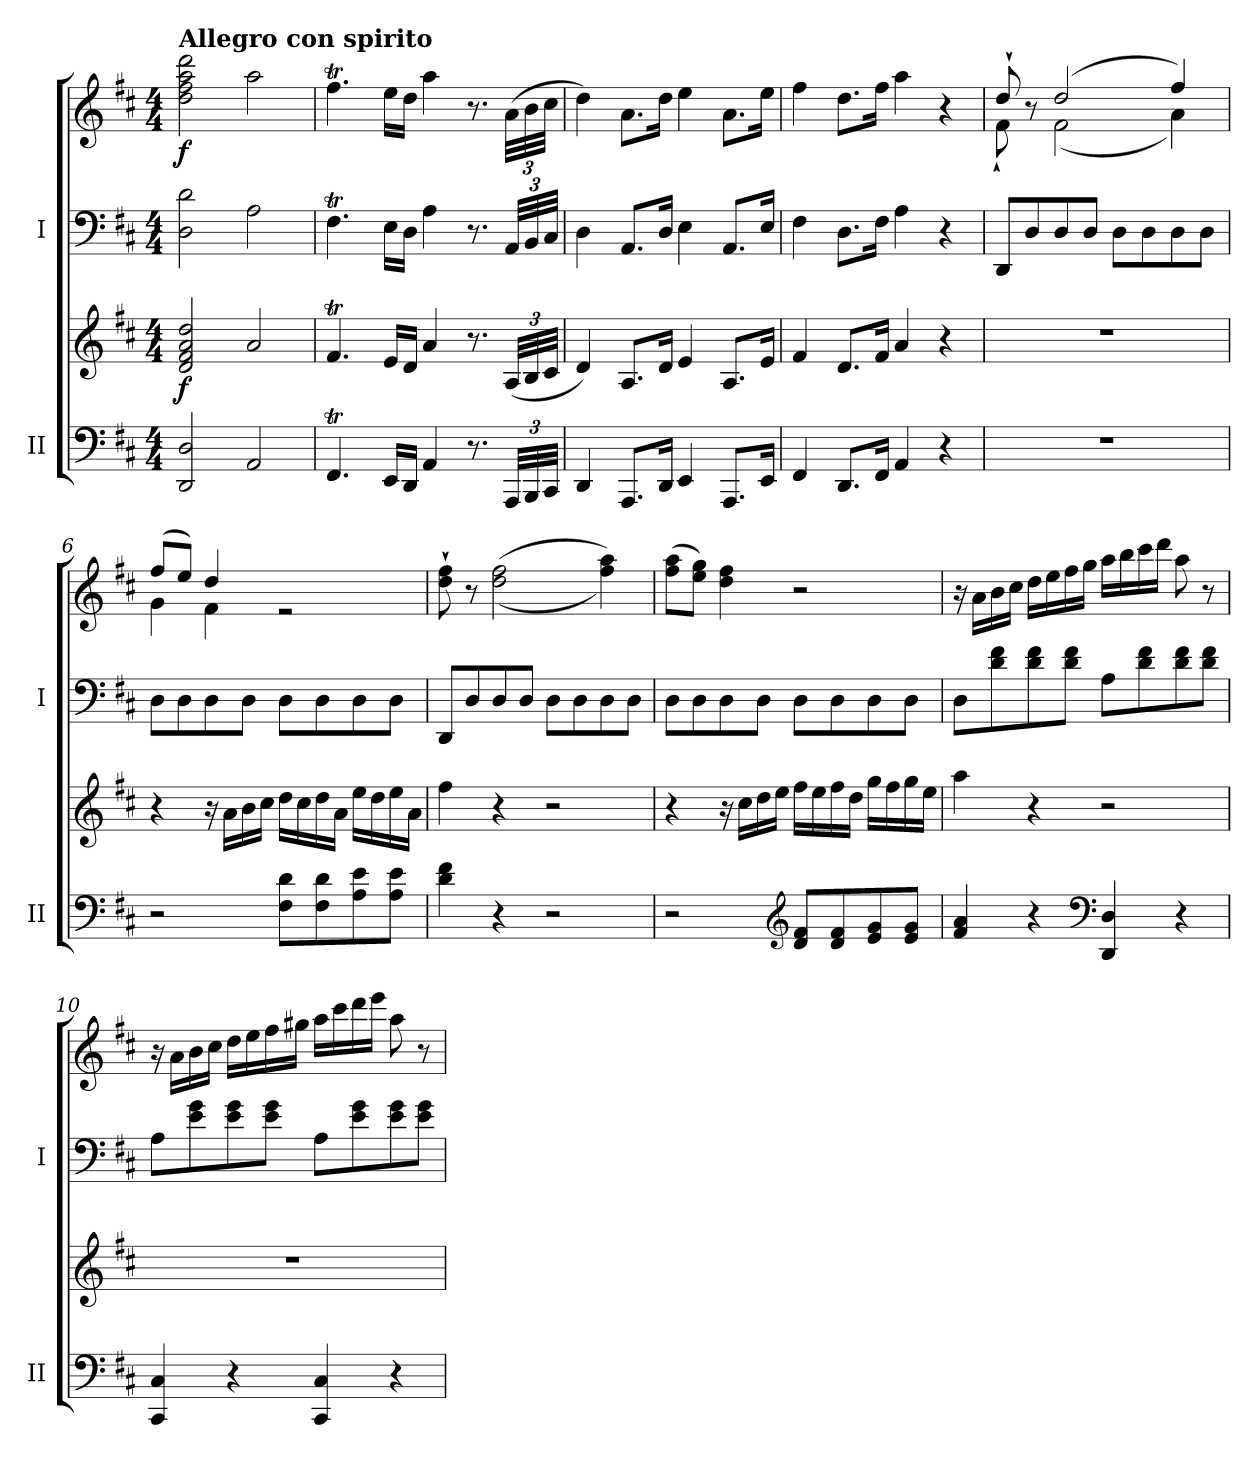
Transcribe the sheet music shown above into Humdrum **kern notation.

**kern	**kern	**dynam	**kern	**kern	**dynam
*part2	*part2	*part2	*part1	*part1	*part1
*staff4	*staff3	*staff3/4	*staff2	*staff1	*staff1/2
*I"II	*	*	*I"I	*	*
*I'II	*	*	*I'I	*	*
*clefF4	*clefG2	*	*clefF4	*clefG2	*
*k[f#c#]	*k[f#c#]	*	*k[f#c#]	*k[f#c#]	*
*M4/4	*M4/4	*	*M4/4	*M4/4	*
=1	=1	=1	=1	=1	=1
!	!	!	!	!LO:TX:a:B:t=Allegro con spirito	!
!	!	!LO:DY:b	!	!	!LO:DY:b
2DD/ 2D/	2d/ 2f#/ 2a/ 2dd/	f	2D\ 2d\	2dd\ 2ff#\ 2aa\ 2ddd\	f
2AA/	2a/	.	2A\	2aa\	.
=2	=2	=2	=2	=2	=2
4.FF#t/	4.f#t/	.	4.F#t\	4.ff#t\	.
16EE/LL	16e/LL	.	16E\LL	16ee\LL	.
16DD/JJ	16d/JJ	.	16D\JJ	16dd\JJ	.
4AA/	4a/	.	4A\	4aa\	.
8.r	8.r	.	8.r	8.r	.
*Xbrackettup	*Xbrackettup	*	*Xbrackettup	*Xbrackettup	*
48AAA/LLL	(<48A/LLL	.	48AA/LLL	(>48a\LLL	.
48BBB/	48B/	.	48BB/	48b\	.
48CC#/JJJ	48c#/JJJ	.	48C#/JJJ	48cc#\JJJ	.
=3	=3	=3	=3	=3	=3
4DD/	4d/)	.	4D\	4dd\)	.
8.AAA/L	8.A/L	.	8.AA/L	8.a\L	.
16DD/Jk	16d/Jk	.	16D/Jk	16dd\Jk	.
4EE/	4e/	.	4E\	4ee\	.
8.AAA/L	8.A/L	.	8.AA/L	8.a\L	.
16EE/Jk	16e/Jk	.	16E/Jk	16ee\Jk	.
=4	=4	=4	=4	=4	=4
4FF#/	4f#/	.	4F#\	4ff#\	.
8.DD/L	8.d/L	.	8.D\L	8.dd\L	.
16FF#/Jk	16f#/Jk	.	16F#\Jk	16ff#\Jk	.
4AA/	4a/	.	4A\	4aa\	.
4r	4r	.	4r	4r	.
=5	=5	=5	=5	=5	=5
*	*	*	*	*^	*
1r	1r	.	8DD/L	8dd`/	8f#`\	.
.	.	.	8D/	8r	8ryy	.
.	.	.	8D/	(>2dd/	(<2f#\	.
.	.	.	8D/J	.	.	.
.	.	.	8D\L	.	.	.
.	.	.	8D\	.	.	.
.	.	.	8D\	4ff#/)	4a\)	.
.	.	.	8D\J	.	.	.
!!LO:LB:g=z	!!
=6	=6	=6	=6	=6	=6	=6
2r	4r	.	8D\L	(>8ff#/L	4g\	.
.	.	.	8D\	8ee/J)	.	.
.	16r	.	8D\	4dd/	4f#\	.
.	16a\LL	.	.	.	.	.
.	16b\	.	8D\J	.	.	.
.	16cc#\JJ	.	.	.	.	.
8F#\ 8d\L	16dd\LL	.	8D\L	2re	2ryy	.
.	16cc#\	.	.	.	.	.
8F#\ 8d\	16dd\	.	8D\	.	.	.
.	16a\JJ	.	.	.	.	.
8A\ 8e\	16ee\LL	.	8D\	.	.	.
.	16dd\	.	.	.	.	.
8A\ 8e\J	16ee\	.	8D\J	.	.	.
.	16a\JJ	.	.	.	.	.
*	*	*	*	*v	*v	*
=7	=7	=7	=7	=7	=7
4d\ 4f#\	4ff#\	.	8DD/L	8dd\` 8ff#\`	.
.	.	.	8D/	8r	.
4r	4r	.	8D/	(>(>2dd\ 2ff#\	.
.	.	.	8D/J	.	.
2r	2r	.	8D\L	.	.
.	.	.	8D\	.	.
.	.	.	8D\	4ff#\ 4aa\))	.
.	.	.	8D\J	.	.
=8	=8	=8	=8	=8	=8
2r	4r	.	8D\L	(>8ff#\ 8aa\L	.
.	.	.	8D\	8ee\ 8gg\J)	.
.	16r	.	8D\	4dd\ 4ff#\	.
.	16cc#\LL	.	.	.	.
.	16dd\	.	8D\J	.	.
.	16ee\JJ	.	.	.	.
*clefG2	*	*	*	*	*
8d/ 8f#/L	16ff#\LL	.	8D\L	2r	.
.	16ee\	.	.	.	.
8d/ 8f#/	16ff#\	.	8D\	.	.
.	16dd\JJ	.	.	.	.
8e/ 8g/	16gg\LL	.	8D\	.	.
.	16ff#\	.	.	.	.
8e/ 8g/J	16gg\	.	8D\J	.	.
.	16ee\JJ	.	.	.	.
!!LO:LB:g=z
=9	=9	=9	=9	=9	=9
4f#/ 4a/	4aa\	.	8D\L	16r	.
.	.	.	.	16a\LL	.
.	.	.	8d\ 8f#\	16b\	.
.	.	.	.	16cc#\JJ	.
4r	4r	.	8d\ 8f#\	16dd\LL	.
.	.	.	.	16ee\	.
.	.	.	8d\ 8f#\J	16ff#\	.
.	.	.	.	16gg\JJ	.
*clefF4	*	*	*	*	*
4DD/ 4D/	2r	.	8A\L	16aa\LL	.
.	.	.	.	16bb\	.
.	.	.	8d\ 8f#\	16ccc#\	.
.	.	.	.	16ddd\JJ	.
4r	.	.	8d\ 8f#\	8aa\	.
.	.	.	8d\ 8f#\J	8r	.
=10	=10	=10	=10	=10	=10
4CC#/ 4C#/	1r	.	8A\L	16r	.
.	.	.	.	16a\LL	.
.	.	.	8e\ 8g\	16b\	.
.	.	.	.	16cc#\JJ	.
4r	.	.	8e\ 8g\	16dd\LL	.
.	.	.	.	16ee\	.
.	.	.	8e\ 8g\J	16ff#\	.
.	.	.	.	16gg#X\JJ	.
4CC#/ 4C#/	.	.	8A\L	16aa\LL	.
.	.	.	.	16ccc#\	.
.	.	.	8e\ 8g\	16ddd\	.
.	.	.	.	16eee\JJ	.
4r	.	.	8e\ 8g\	8aa\	.
.	.	.	8e\ 8g\J	8r	.
=	=	=	=	=	=
*-	*-	*-	*-	*-	*-
